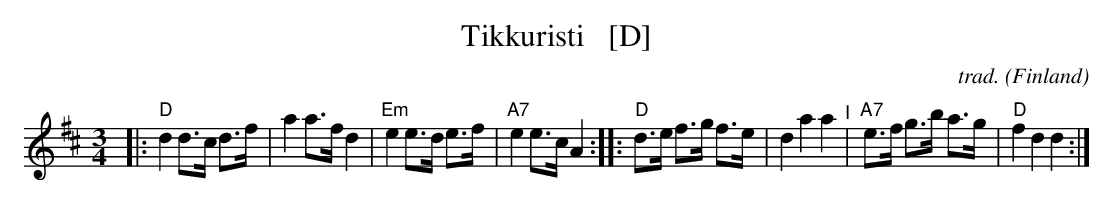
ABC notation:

X:1
T: Tikkuristi   [D]
C: trad.
O: Finland
M: 3/4
L: 1/8
K: D
|: "D"d2 d>c d>f | a2 a>f d2 | "Em"e2 e>d e>f | "A7"e2 e>c A2 :|\
|: "D"d>e f>g f>e | d2 a2 a2 "^I"| "A7"e>f g>b a>g | "D"f2 d2 d2 :|
